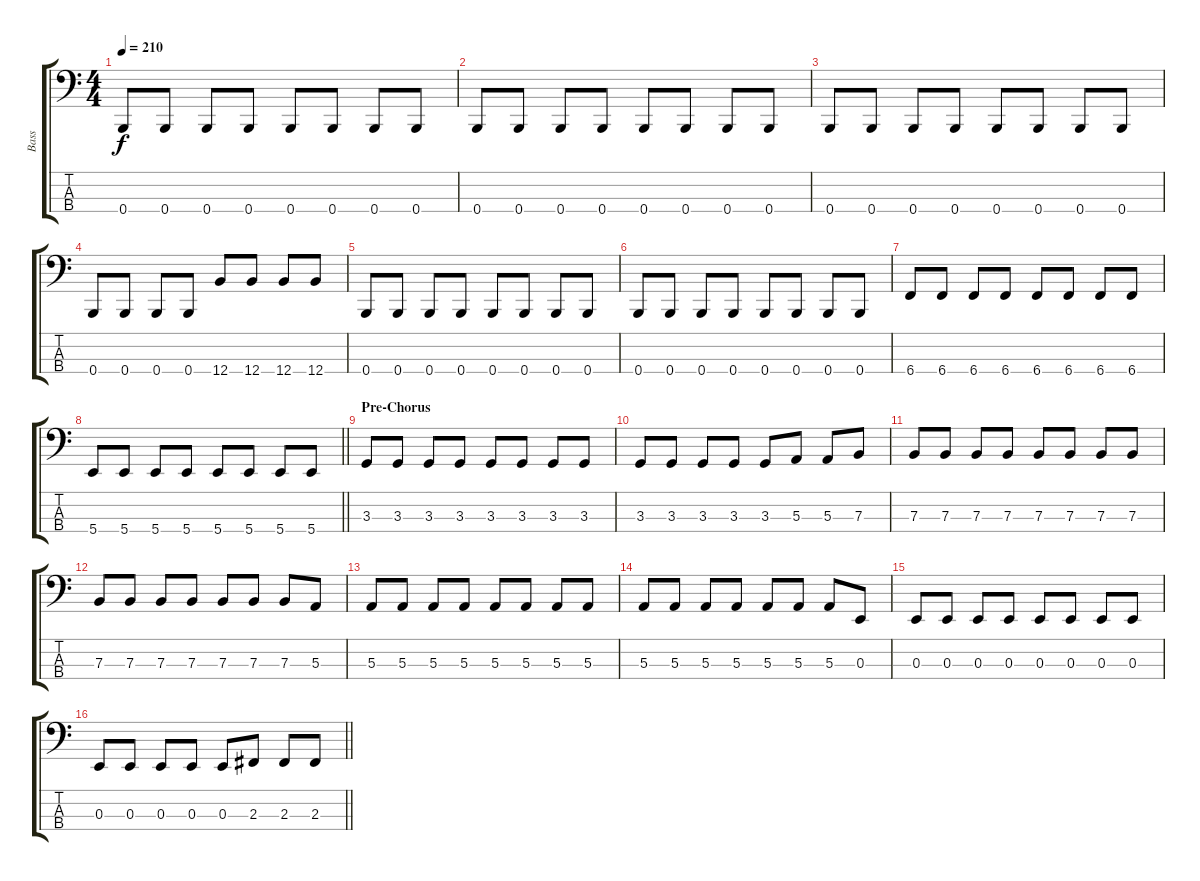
\track ("Bass" "Bass") {instrument electricbassfinger}
\staff {score tabs}
\tuning (D2 A1 E1 B0) {hide}
\ts (4 4)
\tempo 210
\clef f4
\ks c
0.4.8{dy f} 0.4.8 0.4.8 0.4.8 0.4.8 0.4.8 0.4.8 0.4.8 |
0.4.8 0.4.8 0.4.8 0.4.8 0.4.8 0.4.8 0.4.8 0.4.8 |
0.4.8 0.4.8 0.4.8 0.4.8 0.4.8 0.4.8 0.4.8 0.4.8 |
0.4.8 0.4.8 0.4.8 0.4.8 12.4.8 12.4.8 12.4.8 12.4.8 |
0.4.8 0.4.8 0.4.8 0.4.8 0.4.8 0.4.8 0.4.8 0.4.8 |
0.4.8 0.4.8 0.4.8 0.4.8 0.4.8 0.4.8 0.4.8 0.4.8 |
6.4.8 6.4.8 6.4.8 6.4.8 6.4.8 6.4.8 6.4.8 6.4.8 |
\barLineRight lightlight
5.4.8 5.4.8 5.4.8 5.4.8 5.4.8 5.4.8 5.4.8 5.4.8 |
\section ("" "Pre-Chorus")
3.3.8 3.3.8 3.3.8 3.3.8 3.3.8 3.3.8 3.3.8 3.3.8 |
3.3.8 3.3.8 3.3.8 3.3.8 3.3.8 5.3.8 5.3.8 7.3.8 |
7.3.8 7.3.8 7.3.8 7.3.8 7.3.8 7.3.8 7.3.8 7.3.8 |
7.3.8 7.3.8 7.3.8 7.3.8 7.3.8 7.3.8 7.3.8 5.3.8 |
5.3.8 5.3.8 5.3.8 5.3.8 5.3.8 5.3.8 5.3.8 5.3.8 |
5.3.8 5.3.8 5.3.8 5.3.8 5.3.8 5.3.8 5.3.8 0.3.8 |
0.3.8 0.3.8 0.3.8 0.3.8 0.3.8 0.3.8 0.3.8 0.3.8 |
\barLineRight lightlight
0.3.8 0.3.8 0.3.8 0.3.8 0.3.8 2.3.8 2.3.8 2.3.8
